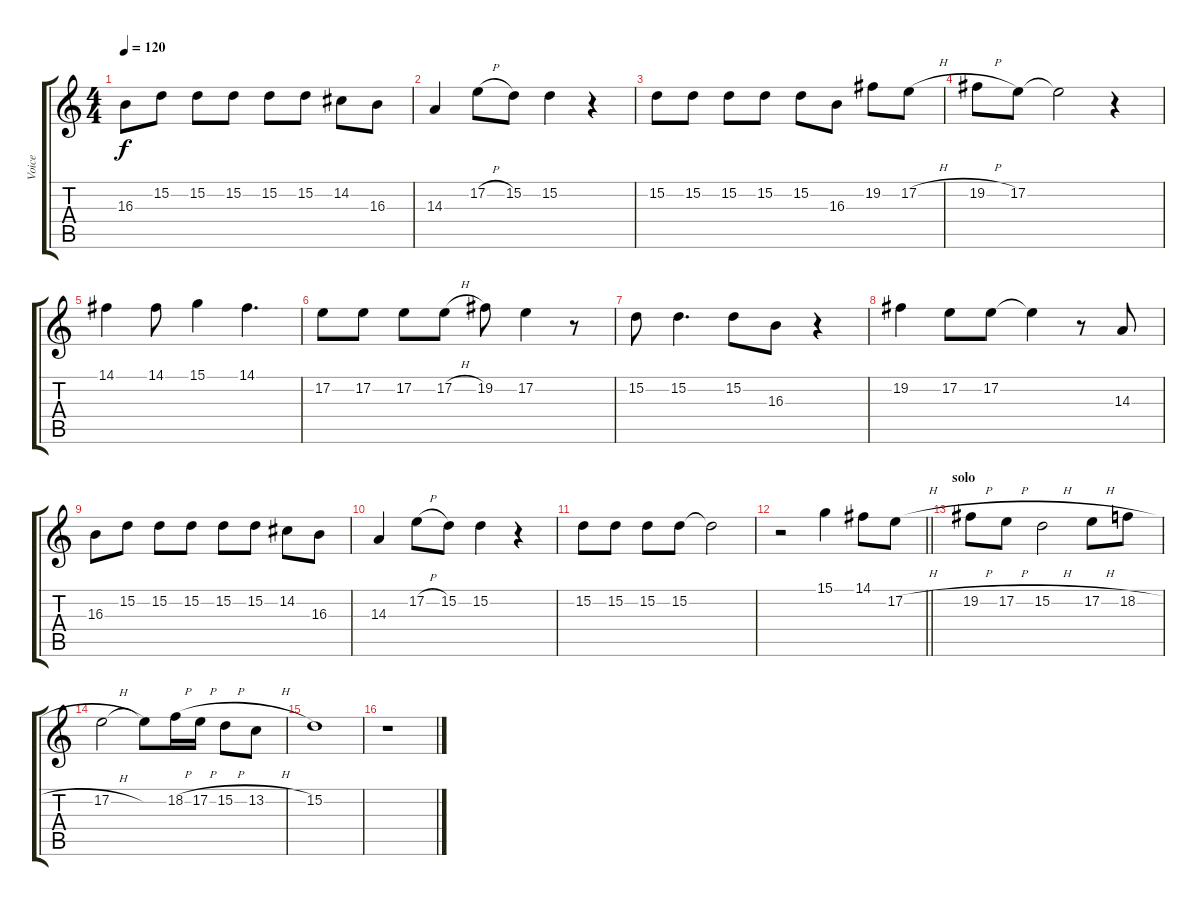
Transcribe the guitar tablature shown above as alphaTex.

\track ("Voice" "Voice") {instrument synthvoice}
\staff {score tabs}
\tuning (E4 B3 G3 D3 A2 E2) {hide}
\ts (4 4)
\tempo 120
\clef g2
\ks c
16.3.8{dy f} 15.2.8 15.2.8 15.2.8 15.2.8 15.2.8 14.2.8 16.3.8 |
14.3.4 17.2{h}.8 15.2.8 15.2.4 r.4 |
15.2.8 15.2.8 15.2.8 15.2.8 15.2.8 16.3.8 19.2.8 17.2{h}.8 |
19.2{h}.8 17.2.8 17.2{t}.2 r.4 |
14.1.4 14.1.8 15.1.4 14.1.4{d} |
17.2.8 17.2.8 17.2.8 17.2{h}.8 19.2.8 17.2.4 r.8 |
15.2.8 15.2.4{d} 15.2.8 16.3.8 r.4 |
19.2.4 17.2.8 17.2.8 17.2{t}.4 r.8 14.3.8 |
16.3.8 15.2.8 15.2.8 15.2.8 15.2.8 15.2.8 14.2.8 16.3.8 |
14.3.4 17.2{h}.8 15.2.8 15.2.4 r.4 |
15.2.8 15.2.8 15.2.8 15.2.8 15.2{t}.2 |
\barLineRight lightlight
r.2 15.1.4 14.1.8 17.2{h}.8 |
\section ("" "solo")
19.2{h}.8 17.2{h}.8 15.2{h}.2 17.2{h}.8 18.2{h}.8 |
17.2{h}.2 17.2{t}.8 18.2{h}.16 17.2{h}.16 15.2{h}.8 13.2{h}.8 |
15.2.1 |
r.1
